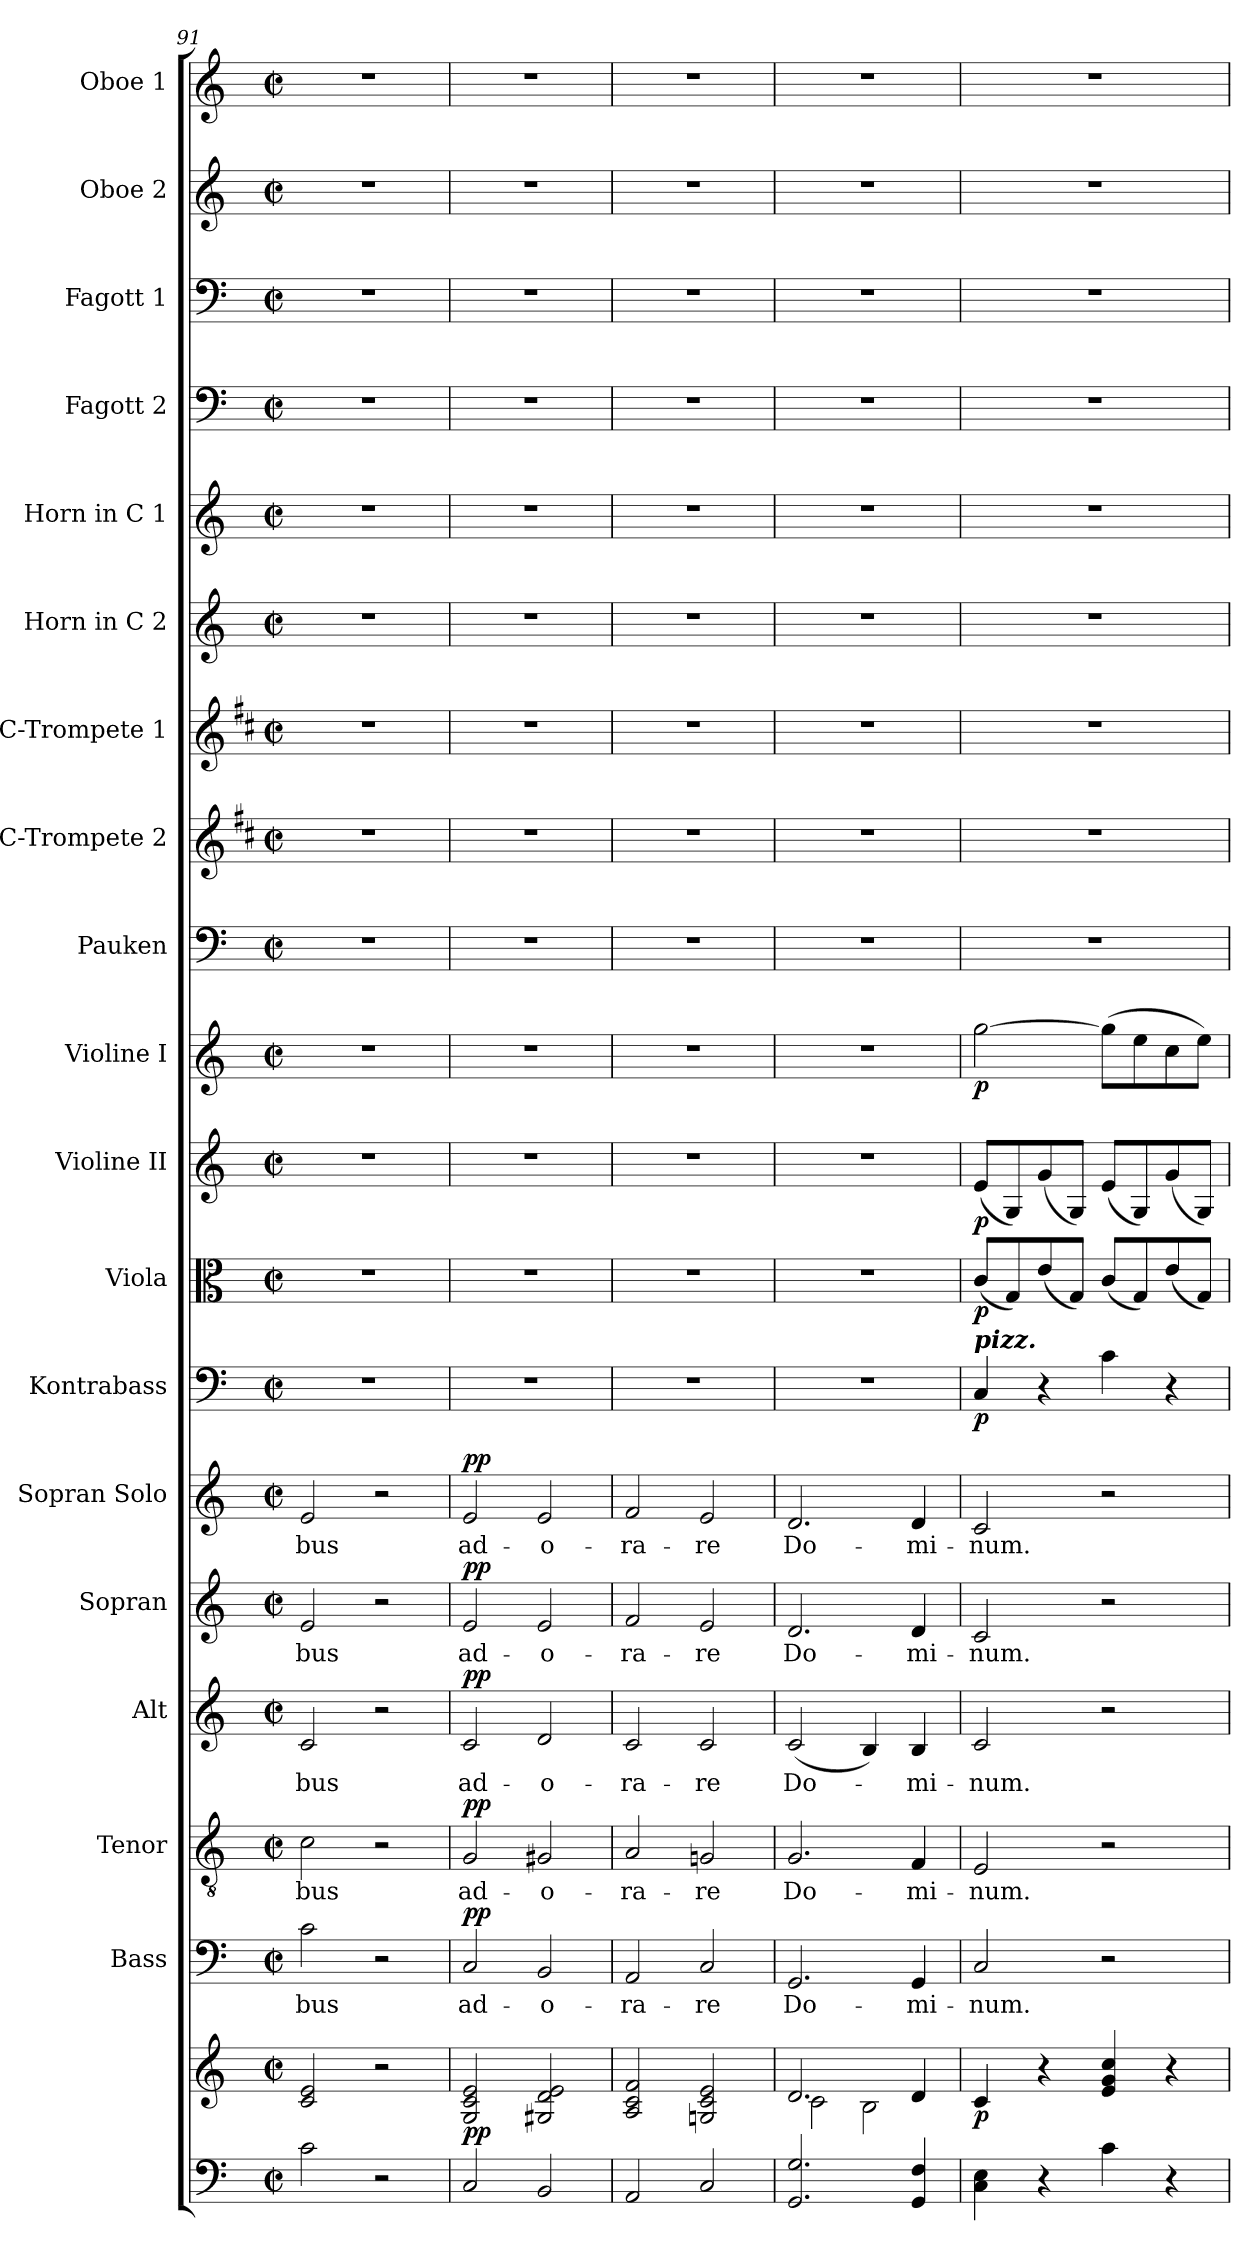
**kern	**kern	**dynam	**kern	**text	**dynam	**kern	**text	**dynam	**kern	**text	**dynam	**kern	**text	**dynam	**kern	**text	**dynam	**kern	**dynam	**kern	**dynam	**kern	**dynam	**kern	**dynam	**kern	**kern	**kern	**kern	**kern	**kern	**kern	**kern	**kern
*part19	*part19	*part19	*part18	*part18	*part18	*part17	*part17	*part17	*part16	*part16	*part16	*part15	*part15	*part15	*part14	*part14	*part14	*part13	*part13	*part12	*part12	*part11	*part11	*part10	*part10	*part9	*part8	*part7	*part6	*part5	*part4	*part3	*part2	*part1
*staff20	*staff19	*staff19/20	*staff18	*staff18	*staff18	*staff17	*staff17	*staff17	*staff16	*staff16	*staff16	*staff15	*staff15	*staff15	*staff14	*staff14	*staff14	*staff13	*staff13	*staff12	*staff12	*staff11	*staff11	*staff10	*staff10	*staff9	*staff8	*staff7	*staff6	*staff5	*staff4	*staff3	*staff2	*staff1
*	*	*	*I"Bass	*	*	*I"Tenor	*	*	*I"Alt	*	*	*I"Sopran	*	*	*I"Sopran Solo	*	*	*I"Kontrabass	*	*I"Viola	*	*I"Violine II	*	*I"Violine I	*	*I"Pauken	*I"C-Trompete 2	*I"C-Trompete 1	*I"Horn in C 2	*I"Horn in C 1	*I"Fagott 2	*I"Fagott 1	*I"Oboe 2	*I"Oboe 1
*	*	*	*I'B.	*	*	*I'T.	*	*	*I'A.	*	*	*I'S.	*	*	*I'Solo	*	*	*I'Kb.	*	*I'Vla.	*	*I'Vl. II	*	*I'Vl. I	*	*I'Pk.	*I'C Trp. 2	*I'C Trp. 1	*	*	*I'Fg. 2	*I'Fg. 1	*I'Ob. 2	*I'Ob. 1
*clefF4	*clefG2	*	*clefF4	*	*	*clefGv2	*	*	*clefG2	*	*	*clefG2	*	*	*clefG2	*	*	*clefF4	*	*clefC3	*	*clefG2	*	*clefG2	*	*clefF4	*clefG2	*clefG2	*clefG2	*clefG2	*clefF4	*clefF4	*clefG2	*clefG2
*	*	*	*	*	*	*	*	*	*	*	*	*	*	*	*	*	*	*ITrd7c12	*	*	*	*	*	*	*	*	*ITrd1c2	*ITrd1c2	*ITrd7c12	*ITrd7c12	*	*	*	*
*k[]	*k[]	*	*k[]	*	*	*k[]	*	*	*k[]	*	*	*k[]	*	*	*k[]	*	*	*k[]	*	*k[]	*	*k[]	*	*k[]	*	*k[]	*k[]	*k[]	*k[]	*k[]	*k[]	*k[]	*k[]	*k[]
*C:	*C:	*	*C:	*	*	*C:	*	*	*C:	*	*	*C:	*	*	*C:	*	*	*C:	*	*C:	*	*C:	*	*C:	*	*C:	*C:	*C:	*C:	*C:	*C:	*C:	*C:	*C:
*M2/2	*M2/2	*	*M2/2	*	*	*M2/2	*	*	*M2/2	*	*	*M2/2	*	*	*M2/2	*	*	*M2/2	*	*M2/2	*	*M2/2	*	*M2/2	*	*M2/2	*M2/2	*M2/2	*M2/2	*M2/2	*M2/2	*M2/2	*M2/2	*M2/2
*met(c|)	*met(c|)	*	*met(c|)	*	*	*met(c|)	*	*	*met(c|)	*	*	*met(c|)	*	*	*met(c|)	*	*	*met(c|)	*	*met(c|)	*	*met(c|)	*	*met(c|)	*	*met(c|)	*met(c|)	*met(c|)	*met(c|)	*met(c|)	*met(c|)	*met(c|)	*met(c|)	*met(c|)
=91	=91	=91	=91	=91	=91	=91	=91	=91	=91	=91	=91	=91	=91	=91	=91	=91	=91	=91	=91	=91	=91	=91	=91	=91	=91	=91	=91	=91	=91	=91	=91	=91	=91	=91
!	!	!	!	!LO:LY:b	!	!	!LO:LY:b	!	!	!LO:LY:b	!	!	!LO:LY:b	!	!	!LO:LY:b	!	!	!	!	!	!	!	!	!	!	!	!	!	!	!	!	!	!
2c\	2c/ 2e/	.	2c\	-bus	.	2c\	-bus	.	2c/	-bus	.	2e/	-bus	.	2e/	-bus	.	1r	.	1r	.	1r	.	1r	.	1r	1r	1r	1r	1r	1r	1r	1r	1r
2r	2r	.	2r	.	.	2r	.	.	2r	.	.	2r	.	.	2r	.	.	.	.	.	.	.	.	.	.	.	.	.	.	.	.	.	.	.
=92	=92	=92	=92	=92	=92	=92	=92	=92	=92	=92	=92	=92	=92	=92	=92	=92	=92	=92	=92	=92	=92	=92	=92	=92	=92	=92	=92	=92	=92	=92	=92	=92	=92	=92
!	!	!LO:DY:b	!	!LO:LY:b	!LO:DY:a	!	!LO:LY:b	!LO:DY:a	!	!LO:LY:b	!LO:DY:a	!	!LO:LY:b	!LO:DY:a	!	!LO:LY:b	!LO:DY:a	!	!	!	!	!	!	!	!	!	!	!	!	!	!	!	!	!
2C/	2G/ 2c/ 2e/	pp	2C/	ad-	pp	2G/	ad-	pp	2c/	ad-	pp	2e/	ad-	pp	2e/	ad-	pp	1r	.	1r	.	1r	.	1r	.	1r	1r	1r	1r	1r	1r	1r	1r	1r
!	!	!	!	!LO:LY:b	!	!	!LO:LY:b	!	!	!LO:LY:b	!	!	!LO:LY:b	!	!	!LO:LY:b	!	!	!	!	!	!	!	!	!	!	!	!	!	!	!	!	!	!
2BB/	2G#X/ 2d/ 2e/	.	2BB/	-o-	.	2G#X/	-o-	.	2d/	-o-	.	2e/	-o-	.	2e/	-o-	.	.	.	.	.	.	.	.	.	.	.	.	.	.	.	.	.	.
=93	=93	=93	=93	=93	=93	=93	=93	=93	=93	=93	=93	=93	=93	=93	=93	=93	=93	=93	=93	=93	=93	=93	=93	=93	=93	=93	=93	=93	=93	=93	=93	=93	=93	=93
!	!	!	!	!LO:LY:b	!	!	!LO:LY:b	!	!	!LO:LY:b	!	!	!LO:LY:b	!	!	!LO:LY:b	!	!	!	!	!	!	!	!	!	!	!	!	!	!	!	!	!	!
2AA/	2A/ 2c/ 2f/	.	2AA/	-ra-	.	2A/	-ra-	.	2c/	-ra-	.	2f/	-ra-	.	2f/	-ra-	.	1r	.	1r	.	1r	.	1r	.	1r	1r	1r	1r	1r	1r	1r	1r	1r
!	!	!	!	!LO:LY:b	!	!	!LO:LY:b	!	!	!LO:LY:b	!	!	!LO:LY:b	!	!	!LO:LY:b	!	!	!	!	!	!	!	!	!	!	!	!	!	!	!	!	!	!
2C/	2Gn/ 2c/ 2e/	.	2C/	-re	.	2Gn/	-re	.	2c/	-re	.	2e/	-re	.	2e/	-re	.	.	.	.	.	.	.	.	.	.	.	.	.	.	.	.	.	.
=94	=94	=94	=94	=94	=94	=94	=94	=94	=94	=94	=94	=94	=94	=94	=94	=94	=94	=94	=94	=94	=94	=94	=94	=94	=94	=94	=94	=94	=94	=94	=94	=94	=94	=94
*	*^	*	*	*	*	*	*	*	*	*	*	*	*	*	*	*	*	*	*	*	*	*	*	*	*	*	*	*	*	*	*	*	*	*
!	!	!	!	!	!LO:LY:b	!	!	!LO:LY:b	!	!	!LO:LY:b	!	!	!LO:LY:b	!	!	!LO:LY:b	!	!	!	!	!	!	!	!	!	!	!	!	!	!	!	!	!	!
2.GG/ 2.G/	2.d/	2c\	.	2.GG/	Do-	.	2.G/	Do-	.	(<2c/	Do-	.	2.d/	Do-	.	2.d/	Do-	.	1r	.	1r	.	1r	.	1r	.	1r	1r	1r	1r	1r	1r	1r	1r	1r
.	.	2B\	.	.	.	.	.	.	.	4B/)	.	.	.	.	.	.	.	.	.	.	.	.	.	.	.	.	.	.	.	.	.	.	.	.	.
!	!	!	!	!	!LO:LY:b	!	!	!LO:LY:b	!	!	!LO:LY:b	!	!	!LO:LY:b	!	!	!LO:LY:b	!	!	!	!	!	!	!	!	!	!	!	!	!	!	!	!	!	!
4GG/ 4F/	4d/	.	.	4GG/	-mi-	.	4F/	-mi-	.	4B/	-mi-	.	4d/	-mi-	.	4d/	-mi-	.	.	.	.	.	.	.	.	.	.	.	.	.	.	.	.	.	.
*	*v	*v	*	*	*	*	*	*	*	*	*	*	*	*	*	*	*	*	*	*	*	*	*	*	*	*	*	*	*	*	*	*	*	*	*
=95	=95	=95	=95	=95	=95	=95	=95	=95	=95	=95	=95	=95	=95	=95	=95	=95	=95	=95	=95	=95	=95	=95	=95	=95	=95	=95	=95	=95	=95	=95	=95	=95	=95	=95
!	!	!	!	!	!	!	!	!	!	!	!	!	!	!	!	!	!	!LO:TX:a:Bi:t=pizz.	!	!	!	!	!	!	!	!	!	!	!	!	!	!	!	!
!	!	!LO:DY:b	!	!LO:LY:b	!	!	!LO:LY:b	!	!	!LO:LY:b	!	!	!LO:LY:b	!	!	!LO:LY:b	!	!	!LO:DY:b	!	!LO:DY:b	!	!LO:DY:b	!	!LO:DY:b	!	!	!	!	!	!	!	!	!
4C\ 4E\	4c/	p	2C/	-num.	.	2E/	-num.	.	2c/	-num.	.	2c/	-num.	.	2c/	-num.	.	4CC/	p	(<8c/L	p	(<8e/L	p	[2gg\	p	1r	1r	1r	1r	1r	1r	1r	1r	1r
.	.	.	.	.	.	.	.	.	.	.	.	.	.	.	.	.	.	.	.	8G/)	.	8G/)	.	.	.	.	.	.	.	.	.	.	.	.
4r	4r	.	.	.	.	.	.	.	.	.	.	.	.	.	.	.	.	4r	.	(<8e/	.	(<8g/	.	.	.	.	.	.	.	.	.	.	.	.
.	.	.	.	.	.	.	.	.	.	.	.	.	.	.	.	.	.	.	.	8G/J)	.	8G/J)	.	.	.	.	.	.	.	.	.	.	.	.
4c\	4e/ 4g/ 4cc/	.	2r	.	.	2r	.	.	2r	.	.	2r	.	.	2r	.	.	4C\	.	(<8c/L	.	(<8e/L	.	(>8gg\L]	.	.	.	.	.	.	.	.	.	.
.	.	.	.	.	.	.	.	.	.	.	.	.	.	.	.	.	.	.	.	8G/)	.	8G/)	.	8ee\	.	.	.	.	.	.	.	.	.	.
4r	4r	.	.	.	.	.	.	.	.	.	.	.	.	.	.	.	.	4r	.	(<8e/	.	(<8g/	.	8cc\	.	.	.	.	.	.	.	.	.	.
.	.	.	.	.	.	.	.	.	.	.	.	.	.	.	.	.	.	.	.	8G/J)	.	8G/J)	.	8ee\J)	.	.	.	.	.	.	.	.	.	.
=	=	=	=	=	=	=	=	=	=	=	=	=	=	=	=	=	=	=	=	=	=	=	=	=	=	=	=	=	=	=	=	=	=	=
*-	*-	*-	*-	*-	*-	*-	*-	*-	*-	*-	*-	*-	*-	*-	*-	*-	*-	*-	*-	*-	*-	*-	*-	*-	*-	*-	*-	*-	*-	*-	*-	*-	*-	*-
